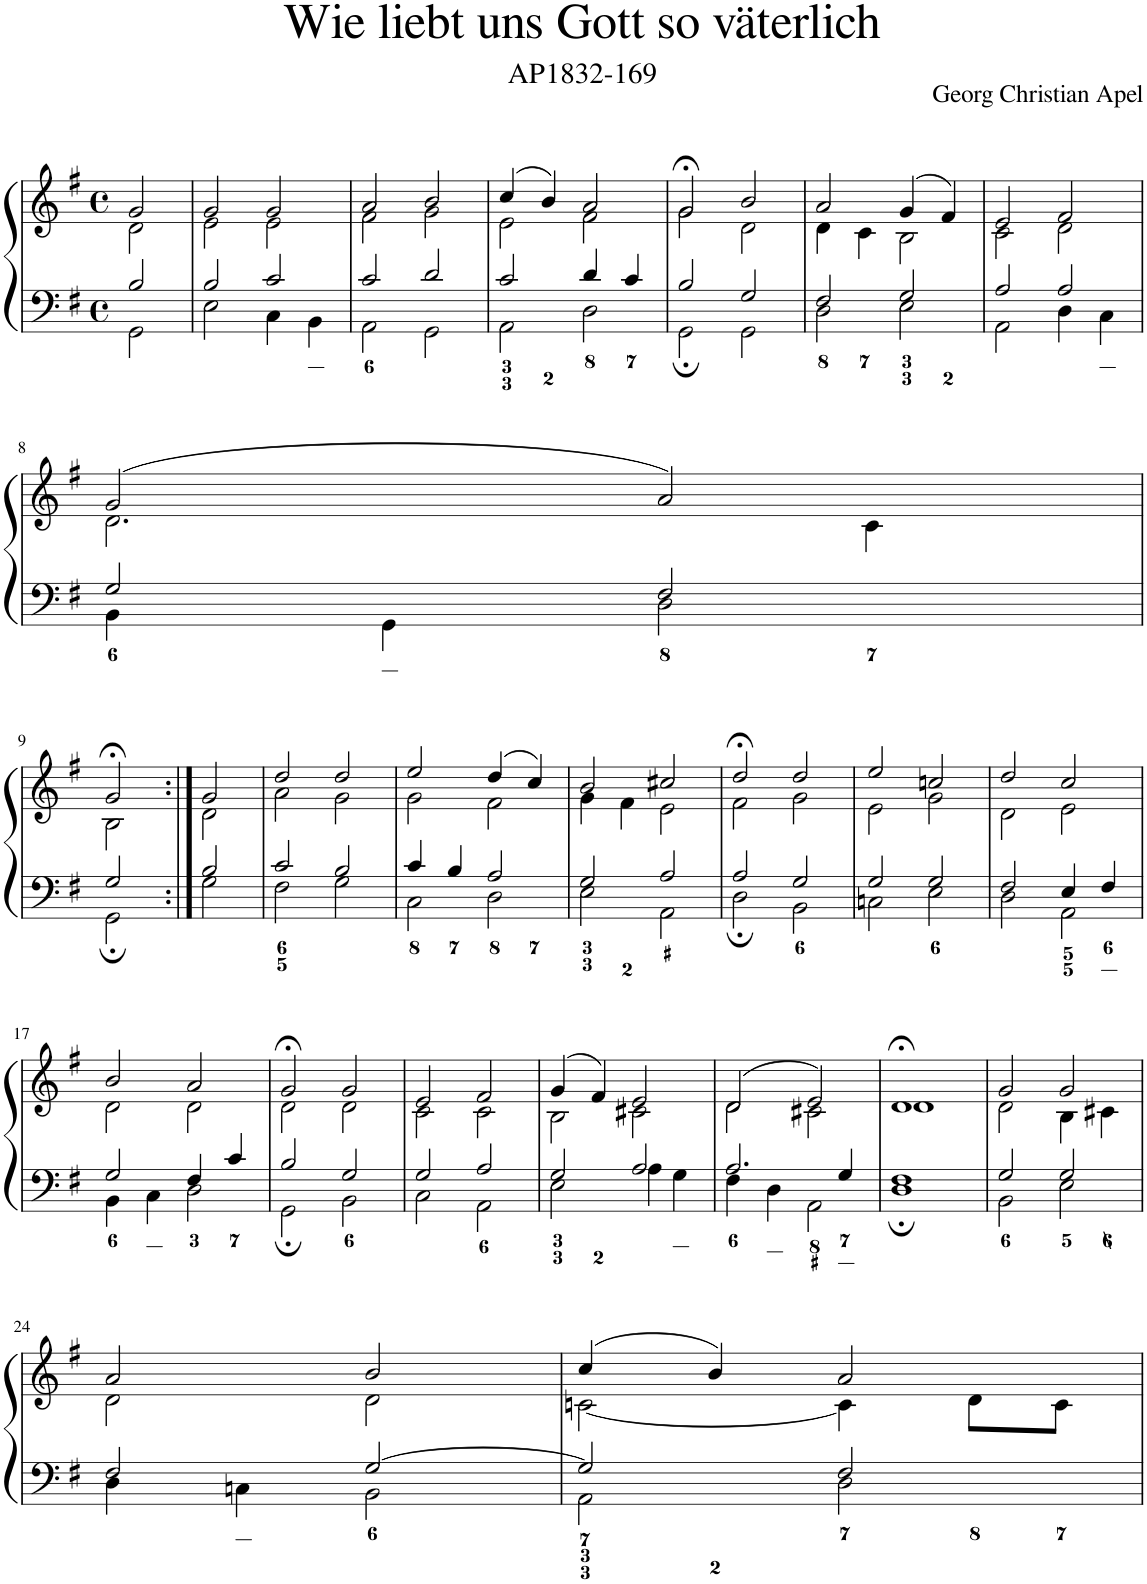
**kern	**kern
*part1	*part1
*staff2	*staff1
*I"Piano	*
*I'Pno.	*
*clefF4	*clefG2
*k[f#]	*k[f#]
*M4/4	*M4/4
*met(c)	*met(c)
=1	=1
*^	*^
2B/	2GG\	2g/	2d\
=2	=2	=2	=2
2B/	2E\	2g/	2e\
2c/	4C\	2g/	2e\
.	4BB\	.	.
=3	=3	=3	=3
2c/	2AA\	2a/	2f#\
2d/	2GG\	2b/	2g\
=4	=4	=4	=4
2c/	2AA\	(4cc/	2e\
.	.	4b/)	.
4d/	2D\	2a/	2f#\
4c/	.	.	.
=5	=5	=5	=5
2B/	2GG;\	2g;</	2g\
2G/	2GG\	2b/	2d\
=6	=6	=6	=6
2F#/	2D\	2a/	4d\
.	.	.	4c\
2G/	2E\	(4g/	2B\
.	.	4f#/)	.
=7	=7	=7	=7
2A/	2AA\	2e/	2c\
2A/	4D\	2f#/	2d\
.	4C\	.	.
!!LO:LB:g=z	!!
=8	=8	=8	=8
2G/	4BB\	(2g/	2.d\
.	4GG\	.	.
2F#/	2D\	2a/)	.
.	.	.	4c\
!!LO:LB:g=z	!!
=9	=9	=9	=9
2G/	2GG;\	2g;</	2B\
=10:|!	=10:|!	=10:|!	=10:|!
2B/	2G\	2g/	2d\
=11	=11	=11	=11
2c/	2F#\	2dd/	2a\
2B/	2G\	2dd/	2g\
=12	=12	=12	=12
4c/	2C\	2ee/	2g\
4B/	.	.	.
2A/	2D\	(4dd/	2f#\
.	.	4cc/)	.
=13	=13	=13	=13
2G/	2E\	2b/	4g\
.	.	.	4f#\
2A/	2AA\	2cc#X/	2e\
=14	=14	=14	=14
2A/	2D;\	2dd;</	2f#\
2G/	2BB\	2dd/	2g\
=15	=15	=15	=15
2G/	2Cn\	2ee/	2e\
2G/	2E\	2ccn/	2g\
=16	=16	=16	=16
2F#/	2D\	2dd/	2d\
4E/	2AA\	2cc/	2e\
4F#/	.	.	.
!!LO:LB:g=z	!!
=17	=17	=17	=17
2G/	4BB\	2b/	2d\
.	4C\	.	.
4F#/	2D\	2a/	2d\
4c/	.	.	.
=18	=18	=18	=18
2B/	2GG;\	2g;</	2d\
2G/	2BB\	2g/	2d\
=19	=19	=19	=19
2G/	2C\	2e/	2c\
2A/	2AA\	2f#/	2c\
=20	=20	=20	=20
2G/	2E\	(4g/	2B\
.	.	4f#/)	.
2A/	4A\	2e/	2c#X\
.	4G\	.	.
=21	=21	=21	=21
2.A/	4F#\	(2d/	2d\
.	4D\	.	.
.	2AA\	2e/)	2c#X\
4G/	.	.	.
=22	=22	=22	=22
1F#	1D;	1d;<	1d
=23	=23	=23	=23
2G/	2BB\	2g/	2d\
2G/	2E\	2g/	4B\
.	.	.	4c#X\
!!LO:LB:g=z	!!
=24	=24	=24	=24
2F#/	4D\	2a/	2d\
.	4Cn\	.	.
[2G/	2BB\	2b/	2d\
=25	=25	=25	=25
2G/]	2AA\	(4cc/	[2cn\
.	.	4b/)	.
2F#/	2D\	2a/	4c\]
.	.	.	8d\L
.	.	.	8c\J
*v	*v	*	*
*	*v	*v
=	=
*-	*-
